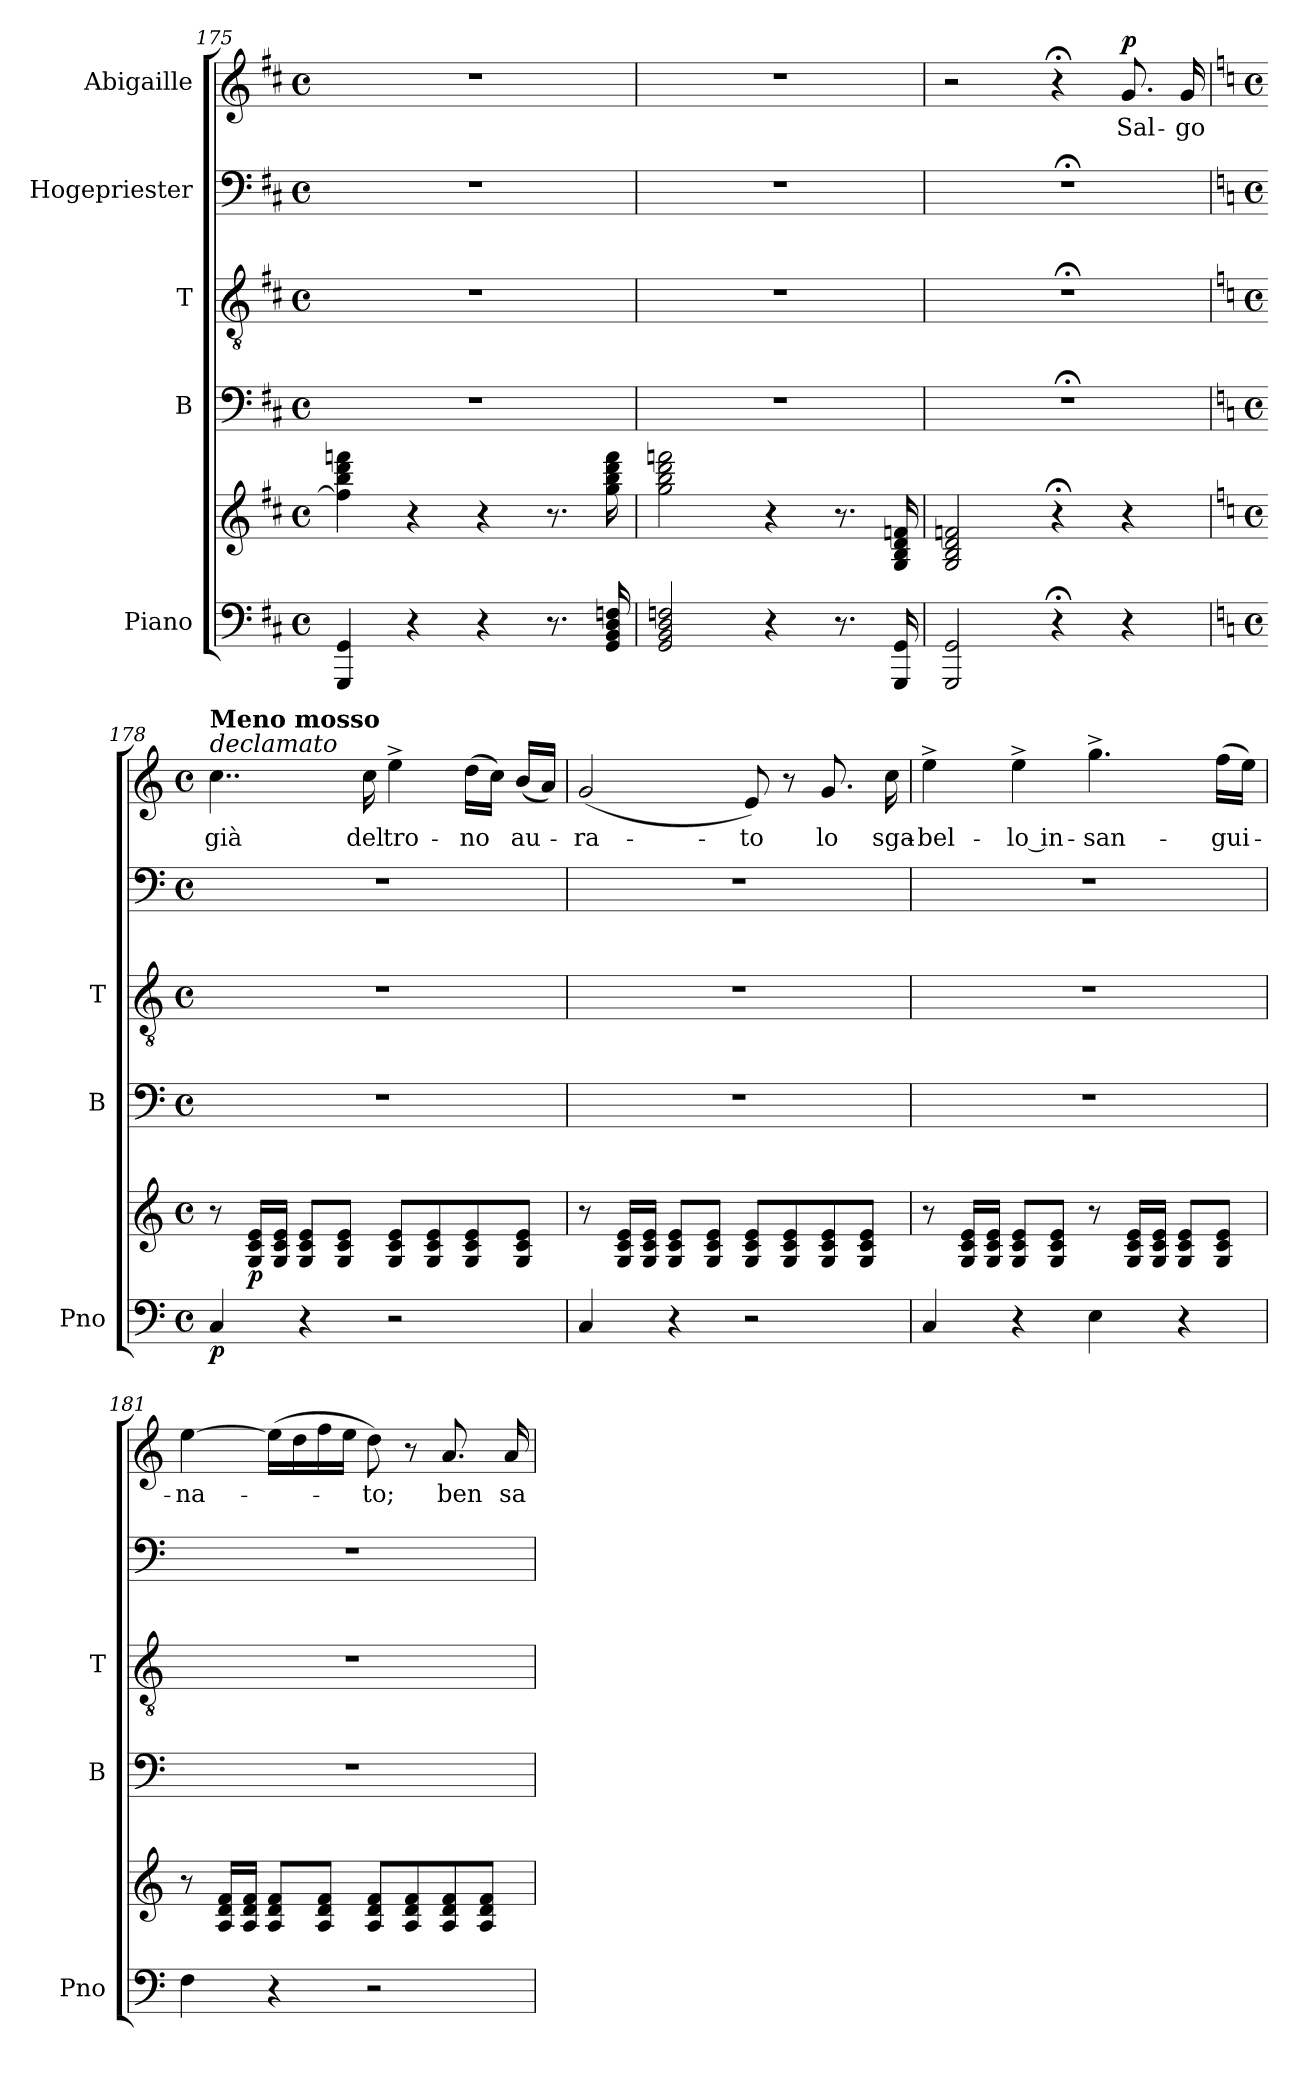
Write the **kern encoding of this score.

**kern	**kern	**dynam	**kern	**kern	**kern	**kern	**text	**dynam
*part5	*part5	*part5	*part4	*part3	*part2	*part1	*part1	*part1
*staff6	*staff5	*staff5/6	*staff4	*staff3	*staff2	*staff1	*staff1	*staff1
*I"Piano	*	*	*I"B	*I"T	*I"Hogepriester	*I"Abigaille	*	*
*I'Pno	*	*	*I'B	*I'T	*	*	*	*
*clefF4	*clefG2	*	*clefF4	*clefGv2	*clefF4	*clefG2	*	*
*k[f#c#]	*k[f#c#]	*	*k[f#c#]	*k[f#c#]	*k[f#c#]	*k[f#c#]	*	*
*M4/4	*M4/4	*	*M4/4	*M4/4	*M4/4	*M4/4	*	*
*met(c)	*met(c)	*	*met(c)	*met(c)	*met(c)	*met(c)	*	*
=175	=175	=175	=175	=175	=175	=175	=175	=175
4GGG/ 4GG/	4ff\] 4bb\ 4ddd\ 4fffn\	.	1r	1r	1r	1r	.	.
4r	4r	.	.	.	.	.	.	.
4r	4r	.	.	.	.	.	.	.
8.r	8.r	.	.	.	.	.	.	.
16GG/ 16BB/ 16D/ 16Fn/	16gg\ 16bb\ 16ddd\ 16fff\	.	.	.	.	.	.	.
!!LO:PB:g=z
=176	=176	=176	=176	=176	=176	=176	=176	=176
2GG/ 2BB/ 2D/ 2Fn/	2gg\ 2bb\ 2ddd\ 2fffn\	.	1r	1r	1r	1r	.	.
4r	4r	.	.	.	.	.	.	.
8.r	8.r	.	.	.	.	.	.	.
16GGG/ 16GG/	16G/ 16B/ 16d/ 16fn/	.	.	.	.	.	.	.
=177	=177	=177	=177	=177	=177	=177	=177	=177
2GGG/ 2GG/	2G/ 2B/ 2d/ 2fn/	.	1r;<	1r;<	1r;<	2r	.	.
4r;<	4r;<	.	.	.	.	4r;<	.	.
!	!	!	!	!	!	!	!LO:LY:b	!LO:DY:a
4r	4r	.	.	.	.	8.g/	Sal-	p
!	!	!	!	!	!	!	!LO:LY:b	!
.	.	.	.	.	.	16g/	-go	.
=178	=178	=178	=178	=178	=178	=178	=178	=178
!!LO:REH:place=s1:a:B:fs=14:t=13
*k[]	*k[]	*	*k[]	*k[]	*k[]	*k[]	*	*
*M4/4	*M4/4	*	*M4/4	*M4/4	*M4/4	*M4/4	*	*
*met(c)	*met(c)	*	*met(c)	*met(c)	*met(c)	*met(c)	*	*
!	!	!	!	!	!	!LO:TX:a:i:t=declamato	!	!
!	!	!	!	!	!	!LO:TX:a:B:t=Meno mosso	!	!
!	!	!LO:DY:b=2	!	!	!	!	!LO:LY:b	!
4C/	8r	p	1r	1r	1r	4..cc\	già	.
!	!	!LO:DY:b	!	!	!	!	!	!
.	16G/ 16c/ 16e/LL	p	.	.	.	.	.	.
.	16G/ 16c/ 16e/JJ	.	.	.	.	.	.	.
4r	8G/ 8c/ 8e/L	.	.	.	.	.	.	.
.	8G/ 8c/ 8e/J	.	.	.	.	.	.	.
!	!	!	!	!	!	!	!LO:LY:b	!
.	.	.	.	.	.	16cc\	del	.
!	!	!	!	!	!	!	!LO:LY:b	!
2r	8G/ 8c/ 8e/L	.	.	.	.	4ee^\	tro-	.
.	8G/ 8c/ 8e/	.	.	.	.	.	.	.
!	!	!	!	!	!	!	!LO:LY:b	!
.	8G/ 8c/ 8e/	.	.	.	.	(16dd\LL	-no	.
.	.	.	.	.	.	16cc\JJ)	.	.
!	!	!	!	!	!	!	!LO:LY:b	!
.	8G/ 8c/ 8e/J	.	.	.	.	(16b/LL	au-	.
.	.	.	.	.	.	16a/JJ)	.	.
=179	=179	=179	=179	=179	=179	=179	=179	=179
!	!	!	!	!	!	!	!LO:LY:b	!
4C/	8r	.	1r	1r	1r	(>2g/	-ra-	.
.	16G/ 16c/ 16e/LL	.	.	.	.	.	.	.
.	16G/ 16c/ 16e/JJ	.	.	.	.	.	.	.
4r	8G/ 8c/ 8e/L	.	.	.	.	.	.	.
.	8G/ 8c/ 8e/J	.	.	.	.	.	.	.
!	!	!	!	!	!	!	!LO:LY:b	!
2r	8G/ 8c/ 8e/L	.	.	.	.	8e/)	-to	.
.	8G/ 8c/ 8e/	.	.	.	.	8r	.	.
!	!	!	!	!	!	!	!LO:LY:b	!
.	8G/ 8c/ 8e/	.	.	.	.	8.g/	lo	.
.	8G/ 8c/ 8e/J	.	.	.	.	.	.	.
!	!	!	!	!	!	!	!LO:LY:b	!
.	.	.	.	.	.	16cc\	sga-	.
!!LO:LB:g=z
=180	=180	=180	=180	=180	=180	=180	=180	=180
!	!	!	!	!	!	!	!LO:LY:b	!
4C/	8r	.	1r	1r	1r	4ee^\	-bel-	.
.	16G/ 16c/ 16e/LL	.	.	.	.	.	.	.
.	16G/ 16c/ 16e/JJ	.	.	.	.	.	.	.
!	!	!	!	!	!	!	!LO:LY:b	!
4r	8G/ 8c/ 8e/L	.	.	.	.	4ee^\	-lo in-	.
.	8G/ 8c/ 8e/J	.	.	.	.	.	.	.
!	!	!	!	!	!	!	!LO:LY:b	!
4E\	8r	.	.	.	.	4.gg^\	-san-	.
.	16G/ 16c/ 16e/LL	.	.	.	.	.	.	.
.	16G/ 16c/ 16e/JJ	.	.	.	.	.	.	.
4r	8G/ 8c/ 8e/L	.	.	.	.	.	.	.
!	!	!	!	!	!	!	!LO:LY:b	!
.	8G/ 8c/ 8e/J	.	.	.	.	(16ff\LL	-gui-	.
.	.	.	.	.	.	16ee\JJ)	.	.
=181	=181	=181	=181	=181	=181	=181	=181	=181
!	!	!	!	!	!	!	!LO:LY:b	!
4F\	8r	.	1r	1r	1r	[4ee\	-na-	.
.	16A/ 16d/ 16f/LL	.	.	.	.	.	.	.
.	16A/ 16d/ 16f/JJ	.	.	.	.	.	.	.
4r	8A/ 8d/ 8f/L	.	.	.	.	(16ee\LL]	.	.
.	.	.	.	.	.	16dd\	.	.
.	8A/ 8d/ 8f/J	.	.	.	.	16ff\	.	.
.	.	.	.	.	.	16ee\JJ	.	.
!	!	!	!	!	!	!	!LO:LY:b	!
2r	8A/ 8d/ 8f/L	.	.	.	.	8dd\)	-to;	.
.	8A/ 8d/ 8f/	.	.	.	.	8r	.	.
!	!	!	!	!	!	!	!LO:LY:b	!
.	8A/ 8d/ 8f/	.	.	.	.	8.a/	ben	.
.	8A/ 8d/ 8f/J	.	.	.	.	.	.	.
!	!	!	!	!	!	!	!LO:LY:b	!
.	.	.	.	.	.	16a/	sa-	.
=	=	=	=	=	=	=	=	=
*-	*-	*-	*-	*-	*-	*-	*-	*-
